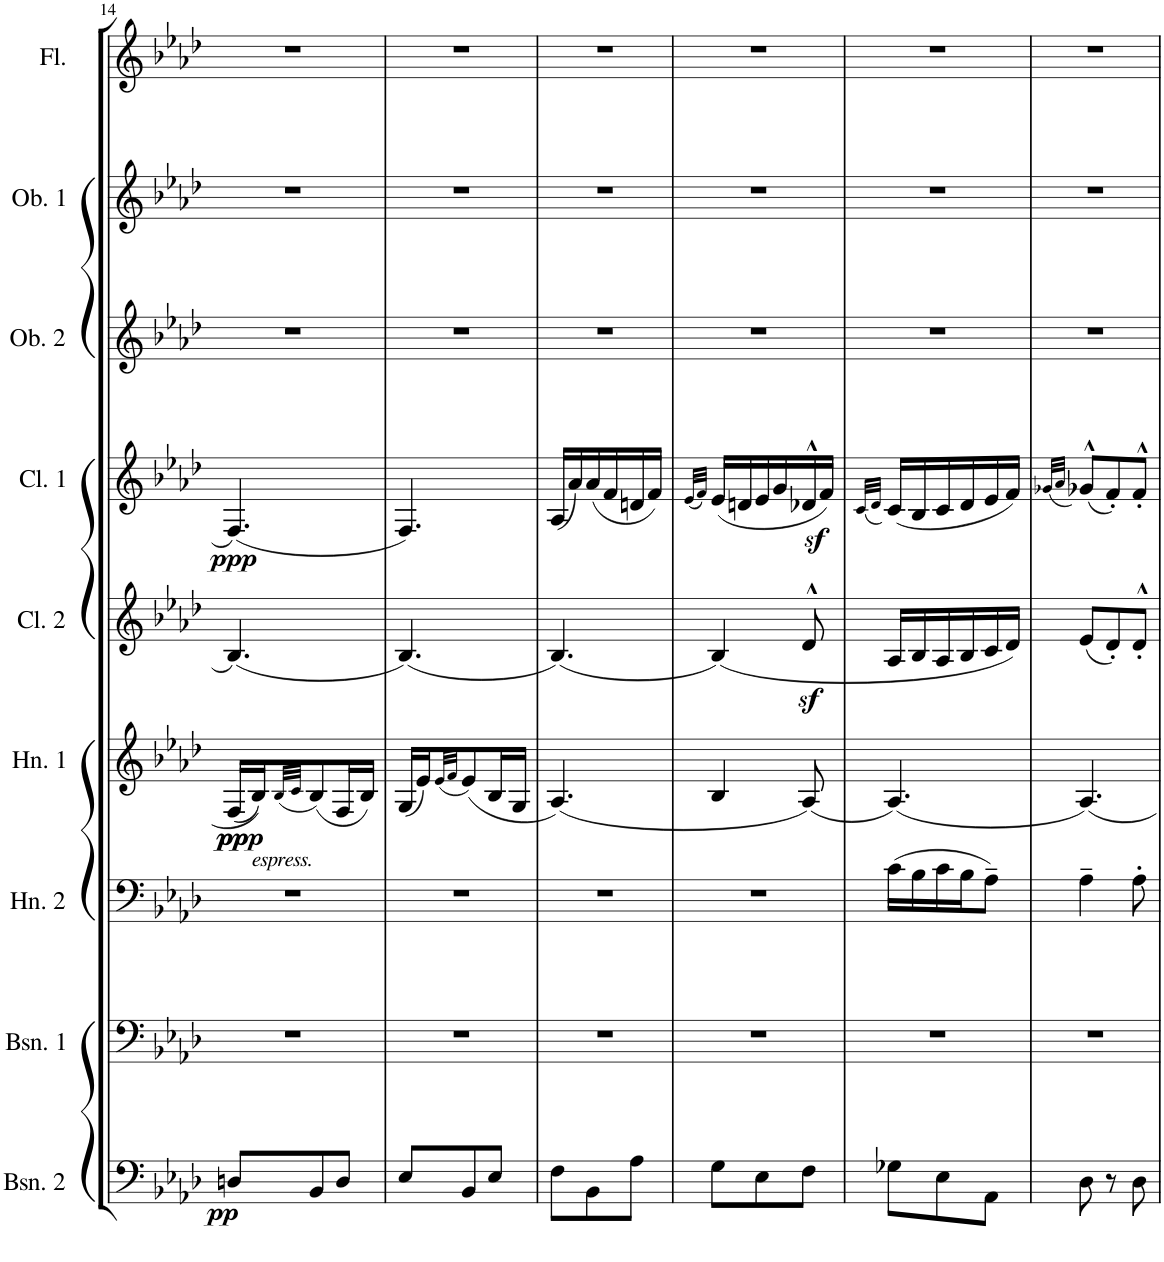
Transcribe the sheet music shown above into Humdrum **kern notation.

**kern	**dynam	**kern	**kern	**kern	**dynam	**kern	**kern	**dynam	**kern	**kern	**kern
*part9	*part9	*part8	*part7	*part6	*part6	*part5	*part4	*part4	*part3	*part2	*part1
*staff9	*staff9	*staff8	*staff7	*staff6	*staff6	*staff5	*staff4	*staff4	*staff3	*staff2	*staff1
*I"Bassoon 2	*	*I"Bassoon 1	*I"Horn in F	*I"Horn 1 in F	*	*I"Bb Clarinet	*I"Bb Clarinet 1	*	*I"Oboe 2	*I"Oboe 1	*I"Flute
*I'Bsn. 2	*	*I'Bsn. 1	*I'Hn. 2	*I'Hn. 1	*	*I'Cl. 2	*I'Cl. 1	*	*I'Ob. 2	*I'Ob. 1	*I'Fl.
!!LO:PB:g=z
*clefF4	*	*clefF4	*clefF4	*clefG2	*	*clefG2	*clefG2	*	*clefG2	*clefG2	*clefG2
*	*	*	*ITrd4c7	*ITrd4c7	*	*ITrd1c2	*ITrd1c2	*	*	*	*
*k[b-e-a-d-]	*	*k[b-e-a-d-]	*k[b-e-a-d-]	*k[b-e-a-d-]	*	*k[b-e-a-d-]	*k[b-e-a-d-]	*	*k[b-e-a-d-]	*k[b-e-a-d-]	*k[b-e-a-d-]
*M3/8	*	*M3/8	*M3/8	*M3/8	*	*M3/8	*M3/8	*	*M3/8	*M3/8	*M3/8
=14	=14	=14	=14	=14	=14	=14	=14	=14	=14	=14	=14
!	!	!	!	!LO:TX:b:i:t=espress.	!	!	!	!	!	!	!
!	!LO:DY:b	!	!	!	!LO:DY:b	!	!	!	!	!	!
!	!	!	!	!	!LO:DY:n=1:b	!	!	!LO:DY:b	!	!	!
8Dn/L	pp	4.r	4.r	(16F/LL	ppp pp	(4.B-/	(4.F/	ppp	4.r	4.r	4.r
.	.	.	.	16B-/J)	.	.	.	.	.	.	.
.	.	.	.	(32qB-/LLL	.	.	.	.	.	.	.
.	.	.	.	32qc/JJJ	.	.	.	.	.	.	.
8BB-/	.	.	.	(8B-/)	.	.	.	.	.	.	.
8D/J	.	.	.	16F/L	.	.	.	.	.	.	.
.	.	.	.	16B-/JJ)	.	.	.	.	.	.	.
=15	=15	=15	=15	=15	=15	=15	=15	=15	=15	=15	=15
8E-/L	.	4.r	4.r	(16G/LL	.	(4.B-/)	4.F/)	.	4.r	4.r	4.r
.	.	.	.	16e-/J)	.	.	.	.	.	.	.
.	.	.	.	(32qe-/LLL	.	.	.	.	.	.	.
.	.	.	.	32qf/JJJ	.	.	.	.	.	.	.
8BB-/	.	.	.	(8e-/)	.	.	.	.	.	.	.
8E-/J	.	.	.	16B-/L	.	.	.	.	.	.	.
.	.	.	.	16G/JJ	.	.	.	.	.	.	.
=16	=16	=16	=16	=16	=16	=16	=16	=16	=16	=16	=16
8F\L	.	4.r	4.r	(4.A-/)	.	(4.B-/)	(16A-/LL	.	4.r	4.r	4.r
.	.	.	.	.	.	.	16a-/)	.	.	.	.
8BB-\	.	.	.	.	.	.	(16a-/	.	.	.	.
.	.	.	.	.	.	.	16f/	.	.	.	.
8A-\J	.	.	.	.	.	.	16dn/	.	.	.	.
.	.	.	.	.	.	.	16f/JJ)	.	.	.	.
=17	=17	=17	=17	=17	=17	=17	=17	=17	=17	=17	=17
.	.	.	.	.	.	.	(32qe-/LLL	.	.	.	.
.	.	.	.	.	.	.	32qf/JJJ)	.	.	.	.
8G\L	.	4.r	4.r	4B-/	.	(4B-/)	(16e-/LL	.	4.r	4.r	4.r
.	.	.	.	.	.	.	16dn/	.	.	.	.
8E-\	.	.	.	.	.	.	16e-/	.	.	.	.
.	.	.	.	.	.	.	16g/	.	.	.	.
8F\J	.	.	.	(8A-/)	.	8d-z<^^/	16d-Xz<^^/	.	.	.	.
.	.	.	.	.	.	.	16f/JJ)	.	.	.	.
=18	=18	=18	=18	=18	=18	=18	=18	=18	=18	=18	=18
.	.	.	.	.	.	.	32qc/LLL	.	.	.	.
.	.	.	.	.	.	.	(32qd-/JJJ	.	.	.	.
8G-X\L	.	4.r	(16c\LL	(4.A-/)	.	16A-/LL	(16c/LL)	.	4.r	4.r	4.r
.	.	.	16B-\	.	.	16B-/	16B-/	.	.	.	.
8E-\	.	.	16c\	.	.	16A-/	16c/	.	.	.	.
.	.	.	16B-\J	.	.	16B-/	16d-/	.	.	.	.
8AA-\J	.	.	8A-~\J)	.	.	16c/	16e-/	.	.	.	.
.	.	.	.	.	.	16d-/JJ)	16f/JJ)	.	.	.	.
=19	=19	=19	=19	=19	=19	=19	=19	=19	=19	=19	=19
.	.	.	.	.	.	.	32qg-X/LLL	.	.	.	.
.	.	.	.	.	.	.	(32qa-/JJJ	.	.	.	.
8D-\	.	4.r	4A-~\	4.A-/)	.	(8e-/L	(8g-X^^/L)	.	4.r	4.r	4.r
8r	.	.	.	.	.	8d-'/)	8f'/)	.	.	.	.
8D-\	.	.	8A-'\	.	.	8d-'^^/J	8f'^^/J	.	.	.	.
=	=	=	=	=	=	=	=	=	=	=	=
*-	*-	*-	*-	*-	*-	*-	*-	*-	*-	*-	*-
